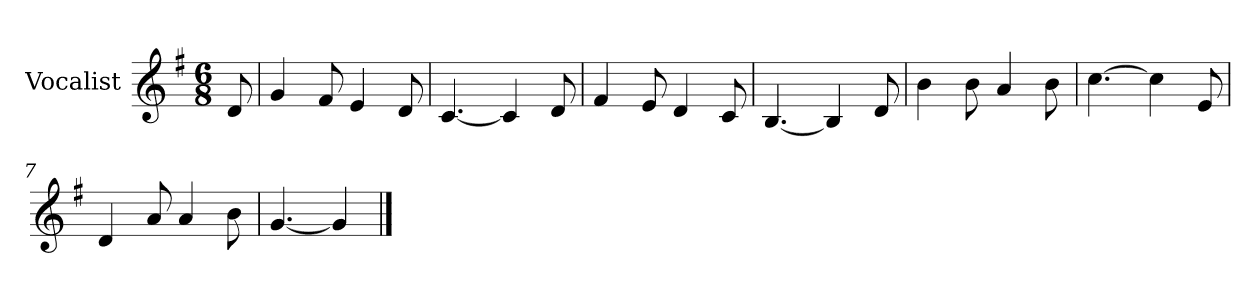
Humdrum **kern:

**kern
*part1
*staff1
*I"Vocalist
*k[f#]
*G:
*M6/8
=
8d
=1
4g
8f#
4e
8d
=2
[4.c
4c]
8d
=3
4f#
8e
4d
8c
=4
[4.B
4B]
8d
=5
4b
8b
4a
8b
=6
[4.cc
4cc]
8e
=7
4d
8a
4a
8b
=8
[4.g
4g]
==
*-
